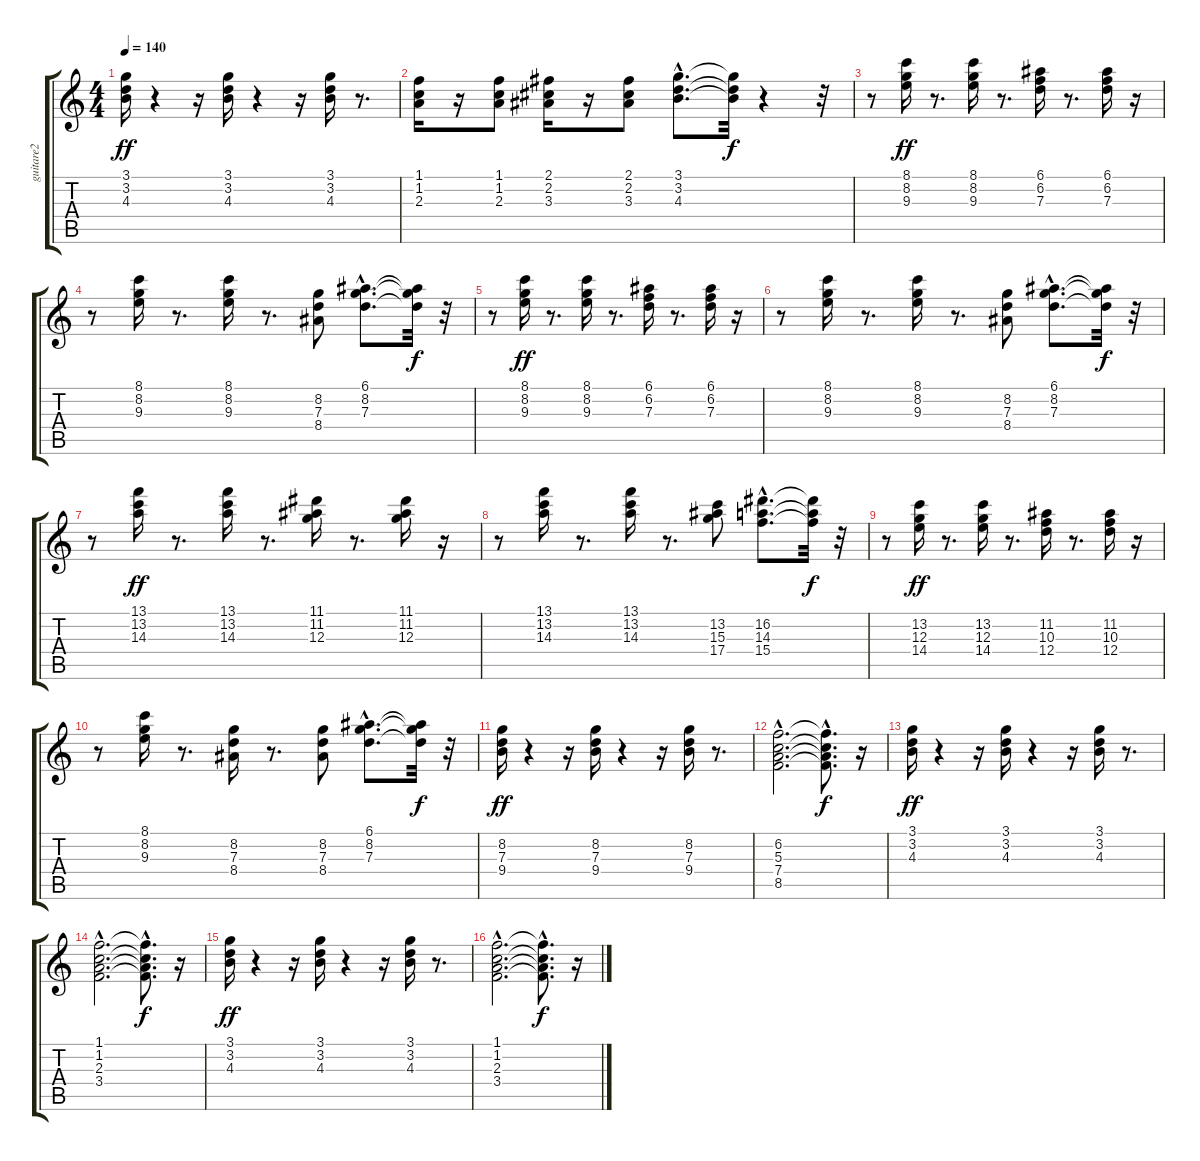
\track ("guitare2" "guitare2") {instrument distortionguitar}
\staff {score tabs}
\tuning (E4 B3 G3 D3 A2 E2) {hide}
\ts (4 4)
\tempo 140
\clef g2
\ks c
(3.1 3.2 4.3).16{dy ff instrument distortionguitar} r.4 r.16 (3.1 3.2 4.3).16 r.4 r.16 (3.1 3.2 4.3).16 r.8{d} |
(1.1 1.2 2.3).16 r.16 (1.1 1.2 2.3).8 (2.1 2.2 3.3).16 r.16 (2.1 2.2 3.3).8 (3.1{hac} 3.2{hac} 4.3{hac}).8{d} (3.1{t} 3.2{t} 4.3{t}).32{dy f} r.4 r.32 |
r.8 (8.1 8.2 9.3).16{dy ff} r.8{d} (8.1 8.2 9.3).16 r.8{d} (6.1 6.2 7.3).16 r.8{d} (6.1 6.2 7.3).16 r.16 |
r.8 (8.1 8.2 9.3).16 r.8{d} (8.1 8.2 9.3).16 r.8{d} (8.2 7.3 8.4).8 (6.1{hac} 8.2{hac} 7.3{hac}).8{d} (6.1{t} 8.2{t} 7.3{t}).32{dy f} r.32 |
r.8 (8.1 8.2 9.3).16{dy ff} r.8{d} (8.1 8.2 9.3).16 r.8{d} (6.1 6.2 7.3).16 r.8{d} (6.1 6.2 7.3).16 r.16 |
r.8 (8.1 8.2 9.3).16 r.8{d} (8.1 8.2 9.3).16 r.8{d} (8.2 7.3 8.4).8 (6.1{hac} 8.2{hac} 7.3{hac}).8{d} (6.1{t} 8.2{t} 7.3{t}).32{dy f} r.32 |
r.8 (13.1 13.2 14.3).16{dy ff} r.8{d} (13.1 13.2 14.3).16 r.8{d} (11.1 11.2 12.3).16 r.8{d} (11.1 11.2 12.3).16 r.16 |
r.8 (13.1 13.2 14.3).16 r.8{d} (13.1 13.2 14.3).16 r.8{d} (13.2 15.3 17.4).8 (16.2{hac} 14.3{hac} 15.4{hac}).8{d} (16.2{t} 14.3{t} 15.4{t}).32{dy f} r.32 |
r.8 (13.2 12.3 14.4).16{dy ff} r.8{d} (13.2 12.3 14.4).16 r.8{d} (11.2 10.3 12.4).16 r.8{d} (11.2 10.3 12.4).16 r.16 |
r.8 (8.1 8.2 9.3).16 r.8{d} (8.2 7.3 8.4).16 r.8{d} (8.2 7.3 8.4).8 (6.1{hac} 8.2{hac} 7.3{hac}).8{d} (6.1{t} 8.2{t} 7.3{t}).32{dy f} r.32 |
(8.2 7.3 9.4).16{dy ff} r.4 r.16 (8.2 7.3 9.4).16 r.4 r.16 (8.2 7.3 9.4).16 r.8{d} |
(6.2{hac} 5.3{hac} 7.4{hac} 8.5{hac}).2{d} (6.2{hac t} 5.3{hac t} 7.4{hac t} 8.5{hac t}).8{d dy f} r.16 |
(3.1 3.2 4.3).16{dy ff} r.4 r.16 (3.1 3.2 4.3).16 r.4 r.16 (3.1 3.2 4.3).16 r.8{d} |
(1.1{hac} 1.2{hac} 2.3{hac} 3.4{hac}).2{d} (1.1{hac t} 1.2{hac t} 2.3{hac t} 3.4{hac t}).8{d dy f} r.16 |
(3.1 3.2 4.3).16{dy ff} r.4 r.16 (3.1 3.2 4.3).16 r.4 r.16 (3.1 3.2 4.3).16 r.8{d} |
(1.1{hac} 1.2{hac} 2.3{hac} 3.4{hac}).2{d} (1.1{hac t} 1.2{hac t} 2.3{hac t} 3.4{hac t}).8{d dy f} r.16
